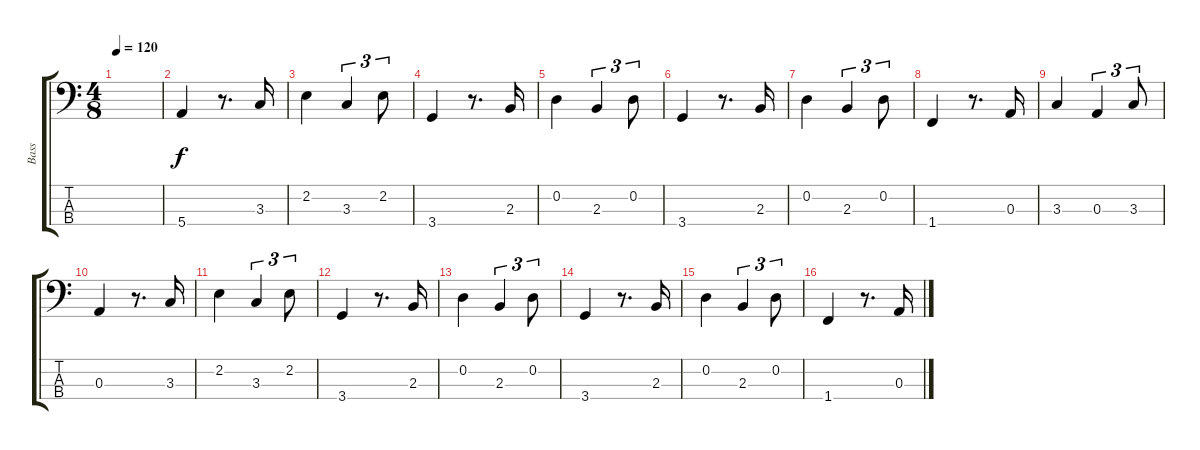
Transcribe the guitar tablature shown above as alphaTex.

\track ("Bass" "Bass") {instrument electricbassfinger}
\staff {score tabs}
\tuning (G2 D2 A1 E1) {hide}
\ts (4 8)
\tempo 120
\clef f4
\ks c
|
5.4.4 r.8{d} 3.3.16 |
2.2.4 3.3.4{tu (3 2)} 2.2.8{tu (3 2)} |
3.4.4 r.8{d} 2.3.16 |
0.2.4 2.3.4{tu (3 2)} 0.2.8{tu (3 2)} |
3.4.4 r.8{d} 2.3.16 |
0.2.4 2.3.4{tu (3 2)} 0.2.8{tu (3 2)} |
1.4.4 r.8{d} 0.3.16 |
3.3.4 0.3.4{tu (3 2)} 3.3.8{tu (3 2)} |
0.3.4 r.8{d} 3.3.16 |
2.2.4 3.3.4{tu (3 2)} 2.2.8{tu (3 2)} |
3.4.4 r.8{d} 2.3.16 |
0.2.4 2.3.4{tu (3 2)} 0.2.8{tu (3 2)} |
3.4.4 r.8{d} 2.3.16 |
0.2.4 2.3.4{tu (3 2)} 0.2.8{tu (3 2)} |
1.4.4 r.8{d} 0.3.16
